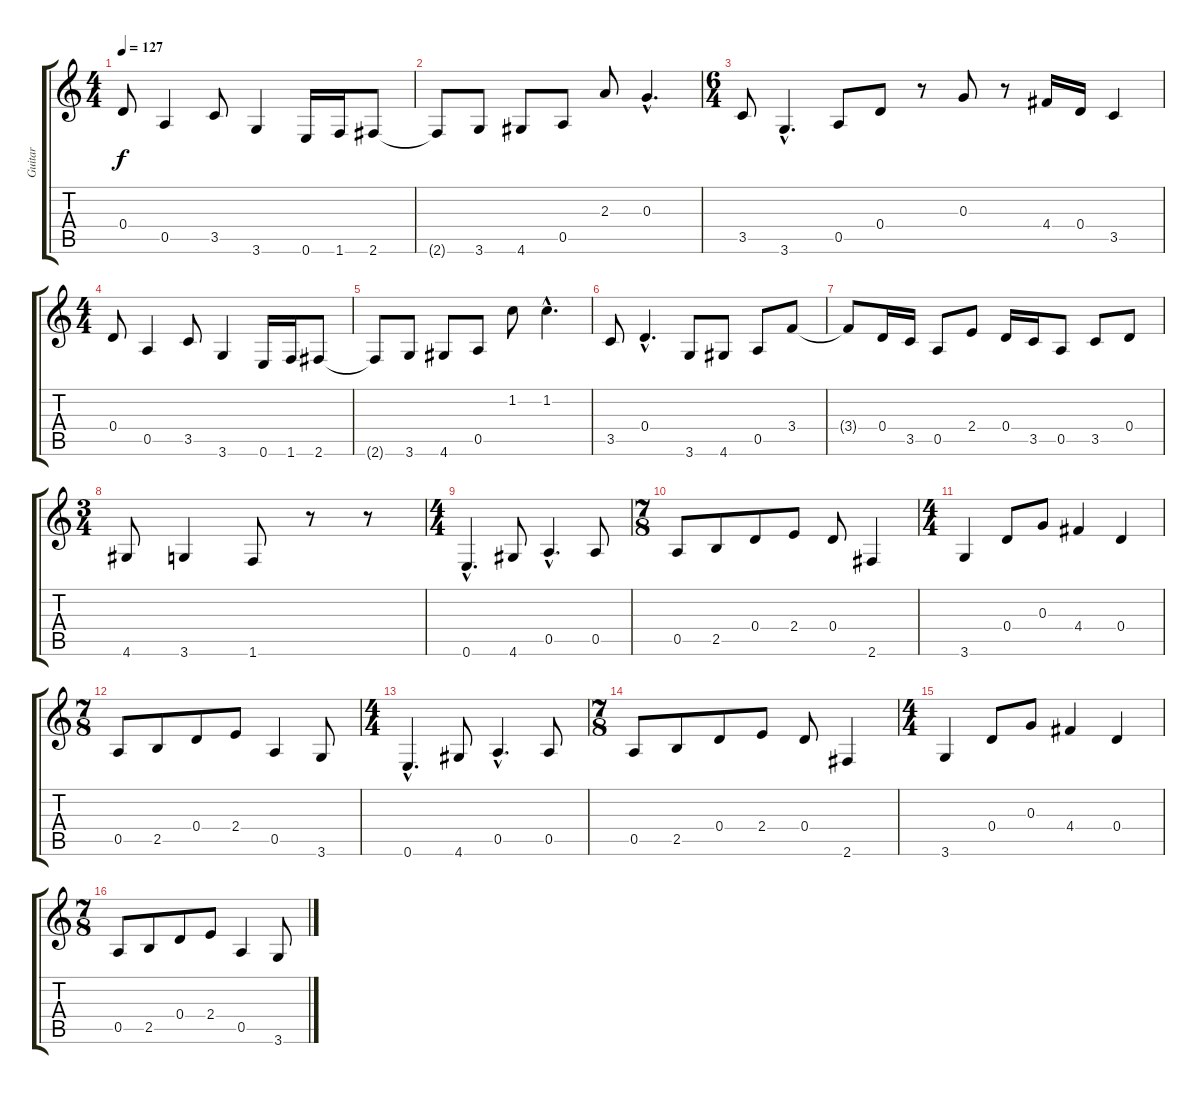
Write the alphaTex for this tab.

\track ("Guitar" "Guitar") {instrument distortionguitar}
\staff {score tabs}
\tuning (E4 B3 G3 D3 A2 E2) {hide}
\ts (4 4)
\tempo 127
\clef g2
\ks c
0.4.8{dy f} 0.5.4 3.5.8 3.6.4 0.6.16 1.6.16 2.6.8 |
2.6{t}.8 3.6.8 4.6.8 0.5.8 2.3.8 0.3{hac}.4{d} |
\ts (6 4)
3.5.8 3.6{hac}.4{d} 0.5.8 0.4.8 r.8 0.3.8 r.8 4.4.16 0.4.16 3.5.4 |
\ts (4 4)
0.4.8 0.5.4 3.5.8 3.6.4 0.6.16 1.6.16 2.6.8 |
2.6{t}.8 3.6.8 4.6.8 0.5.8 1.2.8 1.2{hac}.4{d} |
3.5.8 0.4{hac}.4{d} 3.6.8 4.6.8 0.5.8 3.4.8 |
3.4{t}.8 0.4.16 3.5.16 0.5.8 2.4.8 0.4.16 3.5.16 0.5.8 3.5.8 0.4.8 |
\ts (3 4)
4.6.8 3.6.4 1.6.8 r.8 r.8 |
\ts (4 4)
0.6{hac}.4{d} 4.6.8 0.5{hac}.4{d} 0.5.8 |
\ts (7 8)
0.5.8 2.5.8 0.4.8 2.4.8 0.4.8 2.6.4 |
\ts (4 4)
3.6.4 0.4.8 0.3.8 4.4.4 0.4.4 |
\ts (7 8)
0.5.8 2.5.8 0.4.8 2.4.8 0.5.4 3.6.8 |
\ts (4 4)
0.6{hac}.4{d} 4.6.8 0.5{hac}.4{d} 0.5.8 |
\ts (7 8)
0.5.8 2.5.8 0.4.8 2.4.8 0.4.8 2.6.4 |
\ts (4 4)
3.6.4 0.4.8 0.3.8 4.4.4 0.4.4 |
\ts (7 8)
0.5.8 2.5.8 0.4.8 2.4.8 0.5.4 3.6.8
